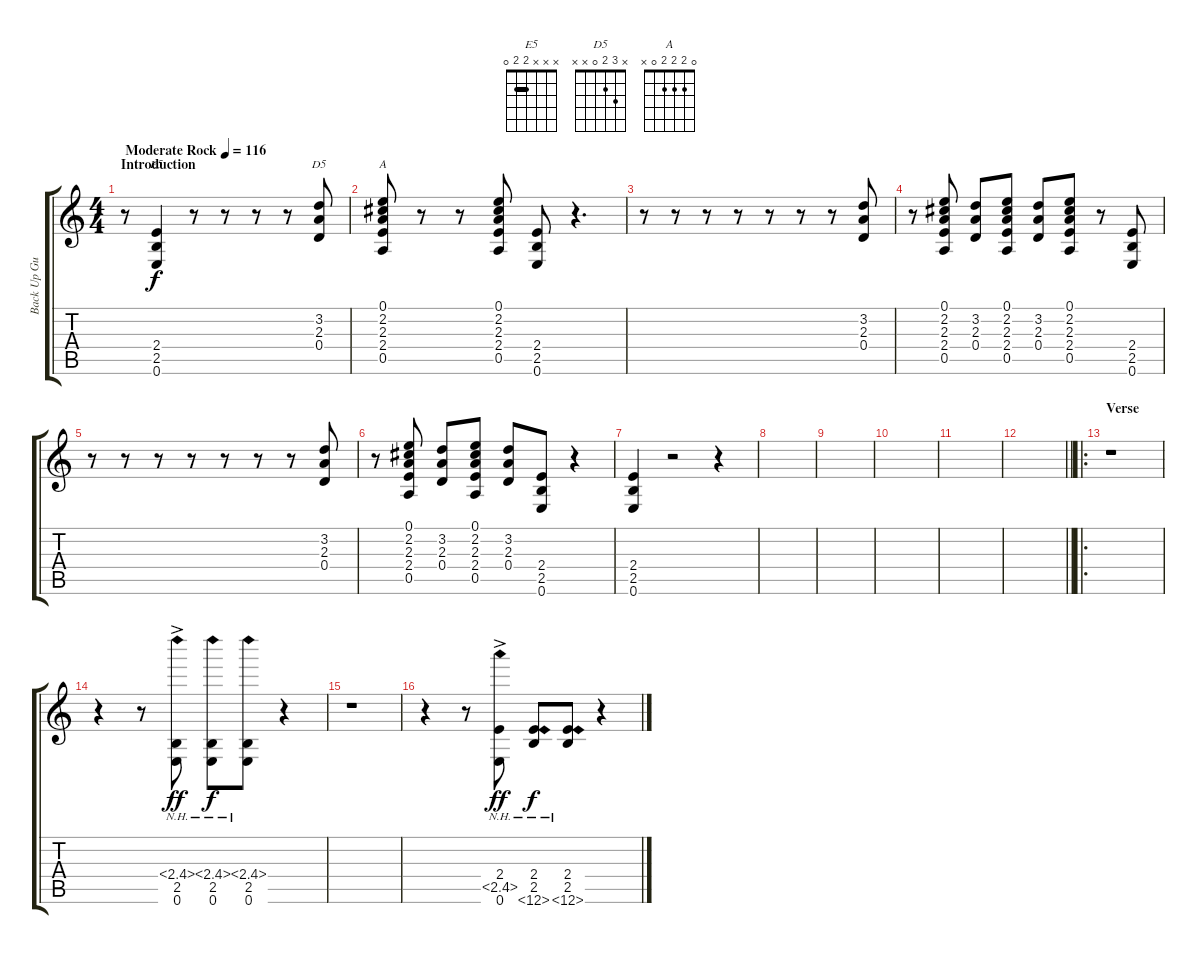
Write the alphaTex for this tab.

\track ("Back Up Guitar" "Back Up Gu") {instrument distortionguitar}
\staff {score tabs}
\tuning (E4 B3 G3 D3 A2 E2) {hide}
\chord ("E5" x x x 2 2 0) {barre 2}
\chord ("D5" x 3 2 0 x x)
\chord ("A" 0 2 2 2 0 x)
\ts (4 4)
\section ("" "Introduction")
\tempo (116 "Moderate Rock")
\clef g2
\ks c
r.8{dy f instrument distortionguitar} (2.4 2.5 0.6).4{ch "E5"} r.8 r.8 r.8 r.8 (3.2 2.3 0.4).8{ch "D5"} |
(0.1 2.2 2.3 2.4 0.5).8{ch "A"} r.8 r.8 (0.1 2.2 2.3 2.4 0.5).8 (2.4 2.5 0.6).8 r.4{d} |
r.8 r.8 r.8 r.8 r.8 r.8 r.8 (3.2 2.3 0.4).8 |
r.8 (0.1 2.2 2.3 2.4 0.5).8 (3.2 2.3 0.4).8 (0.1 2.2 2.3 2.4 0.5).8 (3.2 2.3 0.4).8 (0.1 2.2 2.3 2.4 0.5).8 r.8 (2.4 2.5 0.6).8 |
r.8 r.8 r.8 r.8 r.8 r.8 r.8 (3.2 2.3 0.4).8 |
r.8 (0.1 2.2 2.3 2.4 0.5).8 (3.2 2.3 0.4).8 (0.1 2.2 2.3 2.4 0.5).8 (3.2 2.3 0.4).8 (2.4 2.5 0.6).8 r.4 |
(2.4 2.5 0.6).4 r.2 r.4 |
|
|
|
|
\barLineRight lightlight
|
\ro
\section ("" "Verse")
r.1 |
r.4 r.8 (2.4{nh ac} 2.5 0.6).8{dy ff} (2.4{nh} 2.5 0.6).8{dy f} (2.4{nh} 2.5 0.6).8 r.4 |
r.1 |
r.4 r.8 (2.4 2.5{nh ac} 0.6).8{dy ff} (2.4 2.5 0.6{nh}).8{dy f} (2.4 2.5 0.6{nh}).8 r.4
